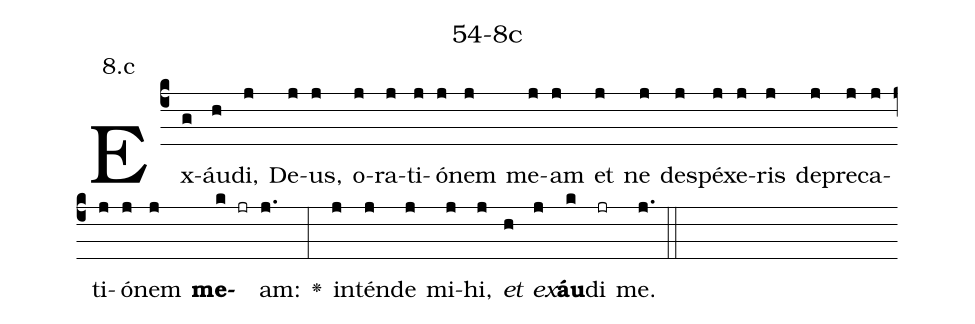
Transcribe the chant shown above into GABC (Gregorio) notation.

name: 54-8c;
annotation: 8.c;
%%
(c4)Ex(g)áu(h)di,(j) De(j)us,(j) o(j)ra(j)ti(j)ó(j)nem(j) me(j)am(j) et(j) ne(j) de(j)spé(j)xe(j)ris(j) de(j)pre(j)ca(j)ti(j)ó(j)nem(j) <b>me</b>(k jr)am:(j.) <v>\greheightstar</v>(:) in(j)tén(j)de(j) mi(j)hi,(j) <i>et</i>(h) <i>ex</i>(j)<b>áu</b>(k)di(jr) me.(j.) (::)


%E(j) u(j) o(h) u(j) a(k) e.(j.) (::)
